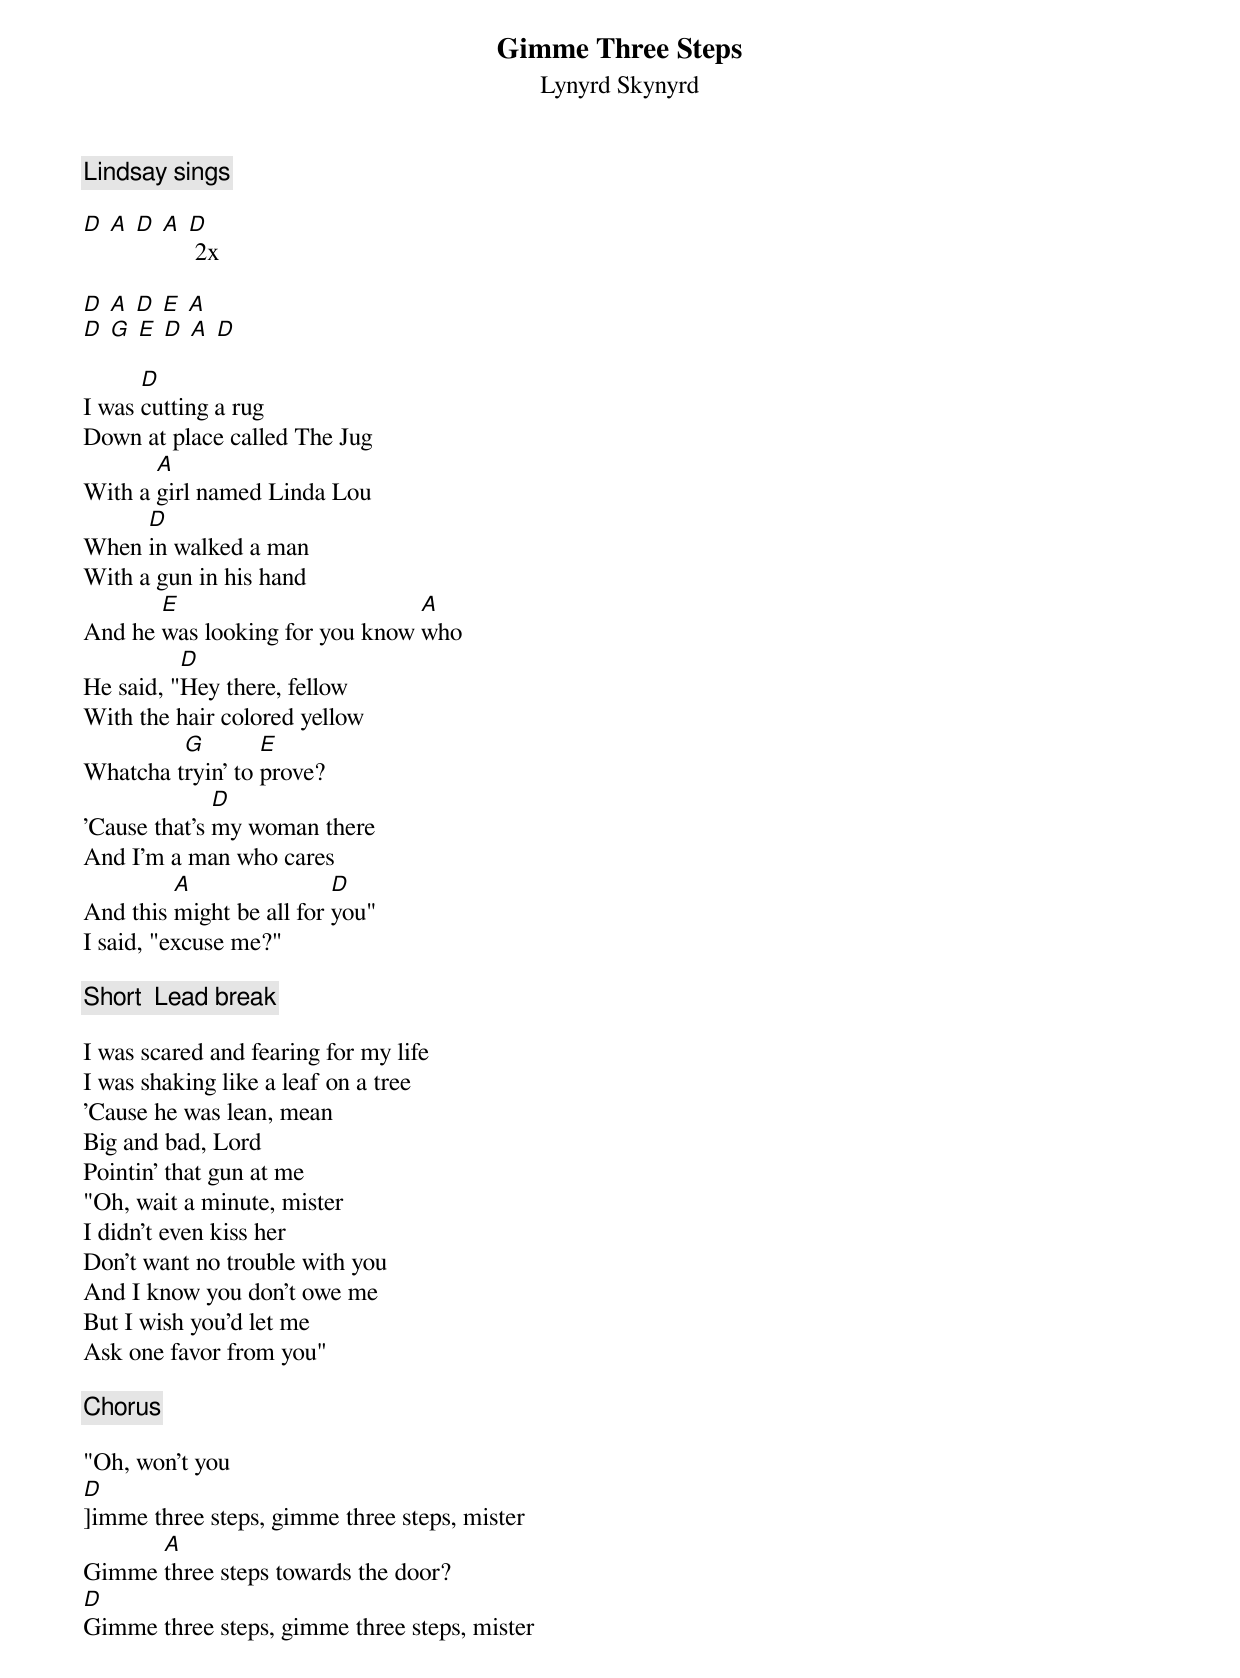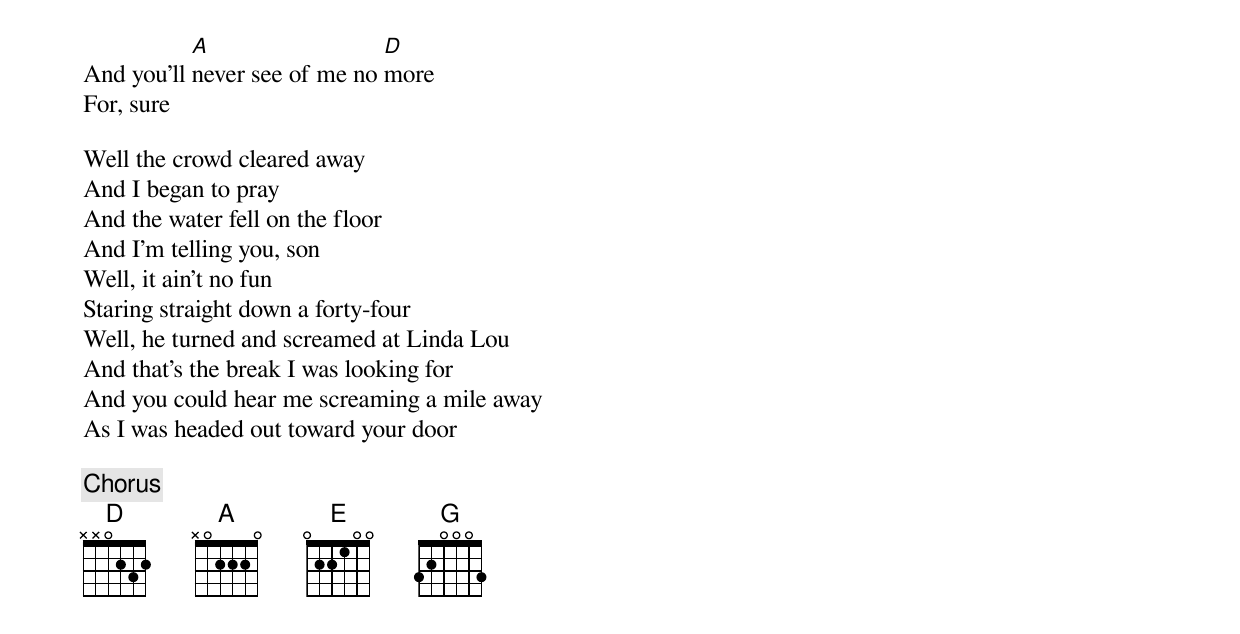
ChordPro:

{title:Gimme Three Steps}
{subtitle:Lynyrd Skynyrd}
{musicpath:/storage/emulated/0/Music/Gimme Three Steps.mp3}
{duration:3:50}
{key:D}

{c:Lindsay sings}

[D] [A] [D] [A] [D] 2x

[D] [A] [D] [E] [A]
[D] [G] [E] [D] [A] [D]

I was [D]cutting a rug
Down at place called The Jug
With a [A]girl named Linda Lou
When [D]in walked a man
With a gun in his hand
And he [E]was looking for you know [A]who
He said, "[D]Hey there, fellow
With the hair colored yellow
Whatcha t[G]ryin' to [E]prove?
'Cause that's [D]my woman there
And I'm a man who cares
And this [A]might be all for [D]you"
I said, "excuse me?"

{c:Short  Lead break}

I was scared and fearing for my life
I was shaking like a leaf on a tree
'Cause he was lean, mean
Big and bad, Lord
Pointin' that gun at me
"Oh, wait a minute, mister
I didn't even kiss her
Don't want no trouble with you
And I know you don't owe me
But I wish you'd let me
Ask one favor from you"

{c:Chorus}

"Oh, won't you
[D]]imme three steps, gimme three steps, mister
Gimme [A]three steps towards the door?
[D]Gimme three steps, gimme three steps, mister
And you'll [A]never see of me no [D]more
For, sure

Well the crowd cleared away
And I began to pray
And the water fell on the floor
And I'm telling you, son
Well, it ain't no fun
Staring straight down a forty-four
Well, he turned and screamed at Linda Lou
And that's the break I was looking for
And you could hear me screaming a mile away
As I was headed out toward your door

{c:Chorus}
